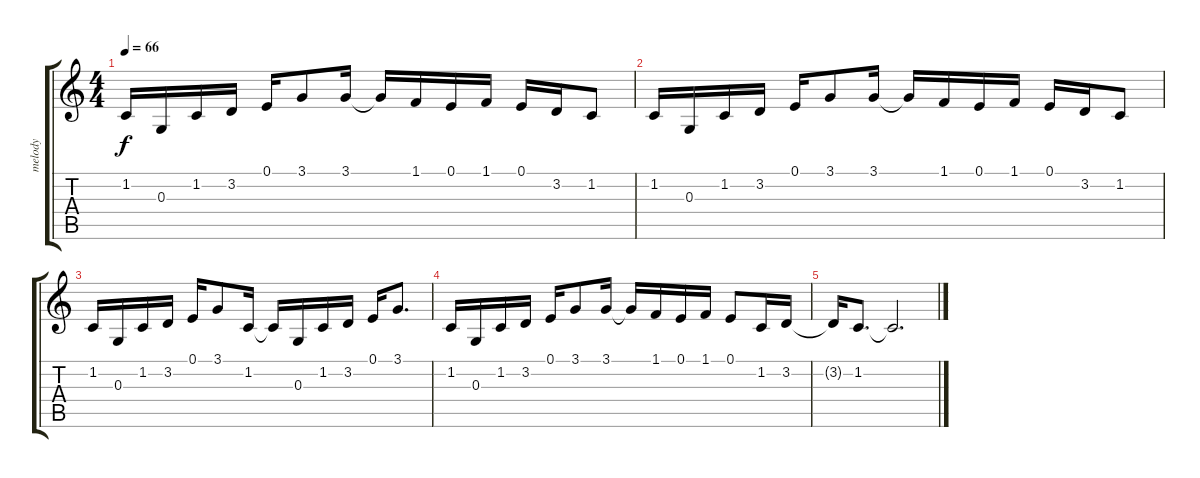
\track ("melody" "melody") {instrument flute}
\staff {score tabs}
\tuning (E4 B3 G3 D3 A2 E2) {hide}
\ts (4 4)
\tempo 66
\clef g2
\ks c
1.2.16{dy f} 0.3.16 1.2.16 3.2.16 0.1.16 3.1.8 3.1.16 3.1{t}.16 1.1.16 0.1.16 1.1.16 0.1.16 3.2.16 1.2.8 |
1.2.16 0.3.16 1.2.16 3.2.16 0.1.16 3.1.8 3.1.16 3.1{t}.16 1.1.16 0.1.16 1.1.16 0.1.16 3.2.16 1.2.8 |
1.2.16 0.3.16 1.2.16 3.2.16 0.1.16 3.1.8 1.2.16 1.2{t}.16 0.3.16 1.2.16 3.2.16 0.1.16 3.1.8{d} |
1.2.16 0.3.16 1.2.16 3.2.16 0.1.16 3.1.8 3.1.16 3.1{t}.16 1.1.16 0.1.16 1.1.16 0.1.8 1.2.16 3.2.16 |
3.2{t}.16 1.2.8{d} 1.2{t}.2{d}
